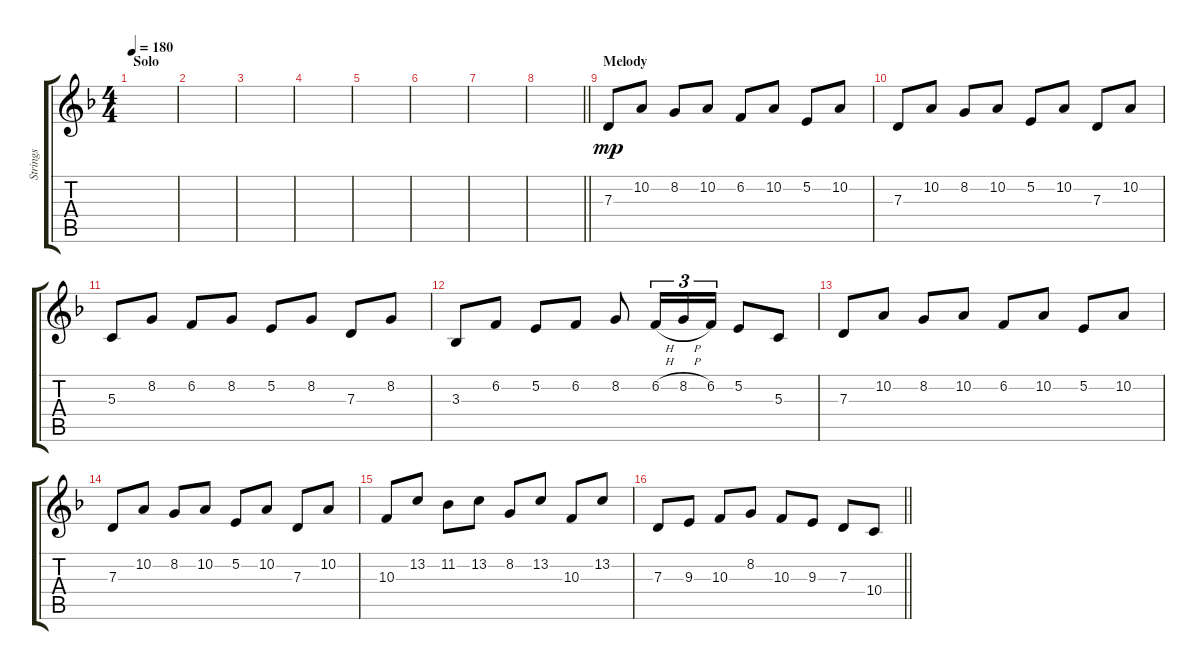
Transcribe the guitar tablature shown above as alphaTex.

\track ("Strings" "Strings") {instrument stringensemble1}
\staff {score tabs}
\tuning (E4 B3 G3 D3 A2 E2) {hide}
\ts (4 4)
\section ("" "Solo")
\tempo 180
\clef g2
\ks dminor
|
|
|
|
|
|
|
\barLineRight lightlight
|
\section ("" "Melody")
7.3.8{dy mp} 10.2.8 8.2.8 10.2.8 6.2.8 10.2.8 5.2.8 10.2.8 |
7.3.8 10.2.8 8.2.8 10.2.8 5.2.8 10.2.8 7.3.8 10.2.8 |
5.3.8 8.2.8 6.2.8 8.2.8 5.2.8 8.2.8 7.3.8 8.2.8 |
3.3.8 6.2.8 5.2.8 6.2.8 8.2.8 6.2{h}.16{tu (3 2)} 8.2{h}.16{tu (3 2)} 6.2.16{tu (3 2)} 5.2.8 5.3.8 |
7.3.8 10.2.8 8.2.8 10.2.8 6.2.8 10.2.8 5.2.8 10.2.8 |
7.3.8 10.2.8 8.2.8 10.2.8 5.2.8 10.2.8 7.3.8 10.2.8 |
10.3.8 13.2.8 11.2.8 13.2.8 8.2.8 13.2.8 10.3.8 13.2.8 |
\barLineRight lightlight
7.3.8 9.3.8 10.3.8 8.2.8 10.3.8 9.3.8 7.3.8 10.4.8
